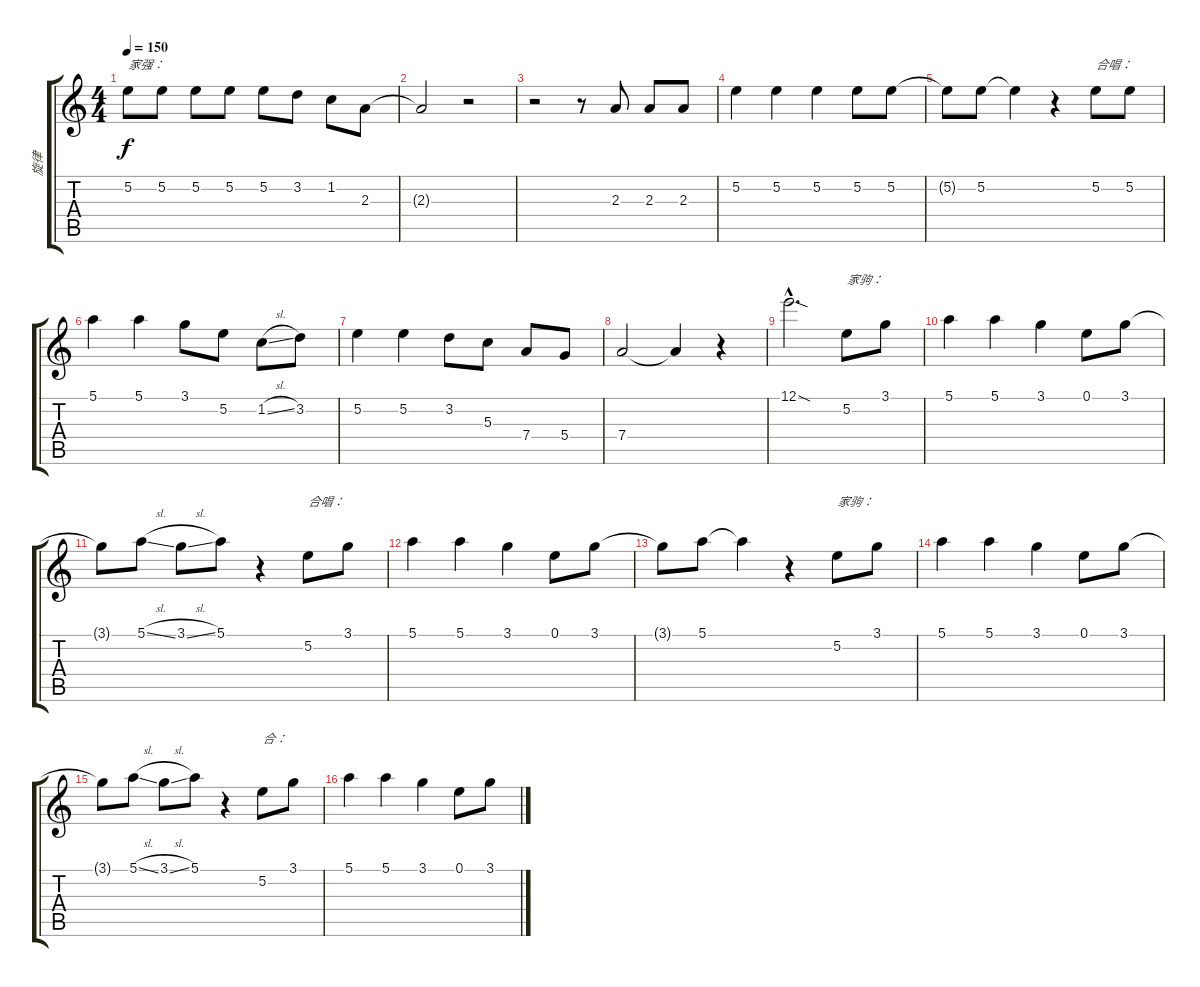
\track ("旋律" "旋律") {instrument overdrivenguitar}
\staff {score tabs}
\tuning (E4 B3 G3 D3 A2 E2) {hide}
\ts (4 4)
\tempo 150
\clef g2
\ks c
5.2.8{txt "家强：" dy f} 5.2.8 5.2.8 5.2.8 5.2.8 3.2.8 1.2.8 2.3.8 |
2.3{t}.2 r.2 |
r.2 r.8 2.3.8 2.3.8 2.3.8 |
5.2.4 5.2.4 5.2.4 5.2.8 5.2.8 |
5.2{t}.8 5.2.8 5.2{t}.4 r.4 5.2.8{txt "合唱："} 5.2.8 |
5.1.4 5.1.4 3.1.8 5.2.8 1.2{sl}.8 3.2.8 |
5.2.4 5.2.4 3.2.8 5.3.8 7.4.8 5.4.8 |
7.4.2 7.4{t}.4 r.4 |
12.1{sod hac}.2{d} 5.2.8{txt "家驹："} 3.1.8 |
5.1.4 5.1.4 3.1.4 0.1.8 3.1.8 |
3.1{t}.8 5.1{sl}.8 3.1{sl}.8 5.1.8 r.4 5.2.8{txt "合唱："} 3.1.8 |
5.1.4 5.1.4 3.1.4 0.1.8 3.1.8 |
3.1{t}.8 5.1.8 5.1{t}.4 r.4 5.2.8{txt "家驹："} 3.1.8 |
5.1.4 5.1.4 3.1.4 0.1.8 3.1.8 |
3.1{t}.8 5.1{sl}.8 3.1{sl}.8 5.1.8 r.4 5.2.8{txt "合："} 3.1.8 |
5.1.4 5.1.4 3.1.4 0.1.8 3.1.8
